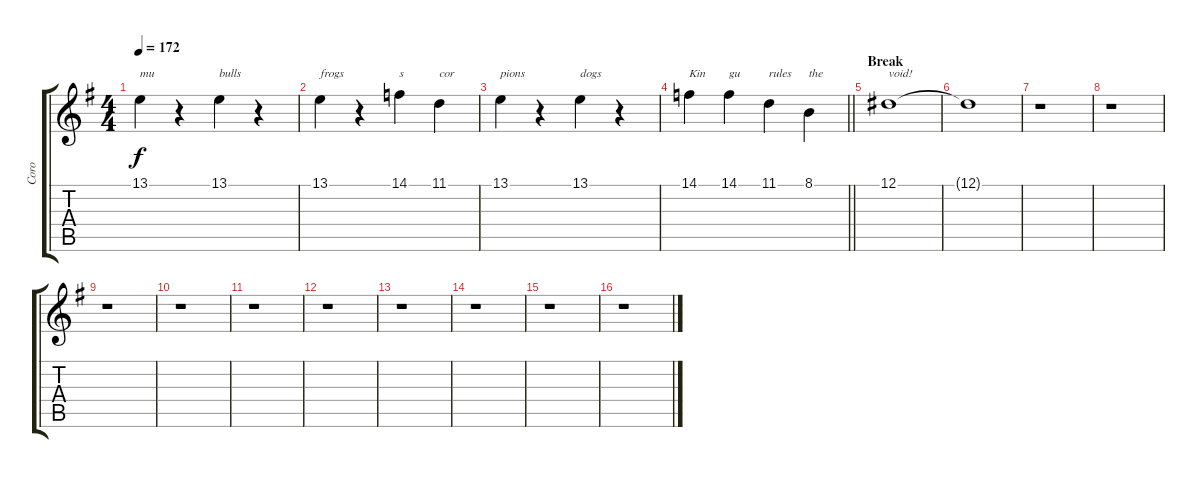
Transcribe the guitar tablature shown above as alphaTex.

\track ("Coro" "Coro") {instrument choiraahs}
\staff {score tabs}
\tuning (Eb4 Bb3 Gb3 Db3 Ab2 Eb2) {hide}
\ts (4 4)
\tempo 172
\clef g2
\ks eminor
13.1.4{txt "mu" dy f} r.4 13.1.4{txt "bulls"} r.4 |
13.1.4{txt "frogs"} r.4 14.1.4{txt "s"} 11.1.4{txt "cor"} |
13.1.4{txt "pions"} r.4 13.1.4{txt "dogs"} r.4 |
\barLineRight lightlight
14.1.4{txt "Kin"} 14.1.4{txt "gu"} 11.1.4{txt "rules"} 8.1.4{txt "the"} |
\section ("" "Break")
12.1.1{txt "void!"} |
12.1{t}.1 |
r.1 |
r.1 |
r.1 |
r.1 |
r.1 |
r.1 |
r.1 |
r.1 |
r.1 |
r.1
